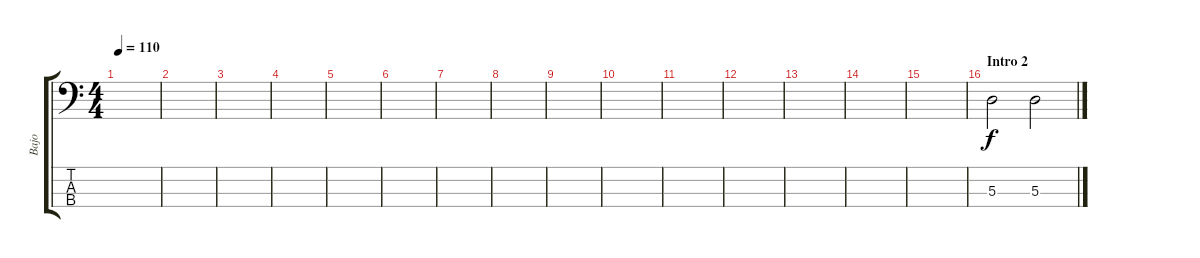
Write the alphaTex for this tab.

\track ("Bajo" "Bajo") {instrument electricbassfinger}
\staff {score tabs}
\tuning (G2 D2 A1 E1) {hide}
\ts (4 4)
\tempo 110
\clef f4
\ks c
|
|
|
|
|
|
|
|
|
|
|
|
|
|
|
\section ("" "Intro 2")
5.3.2 5.3.2
